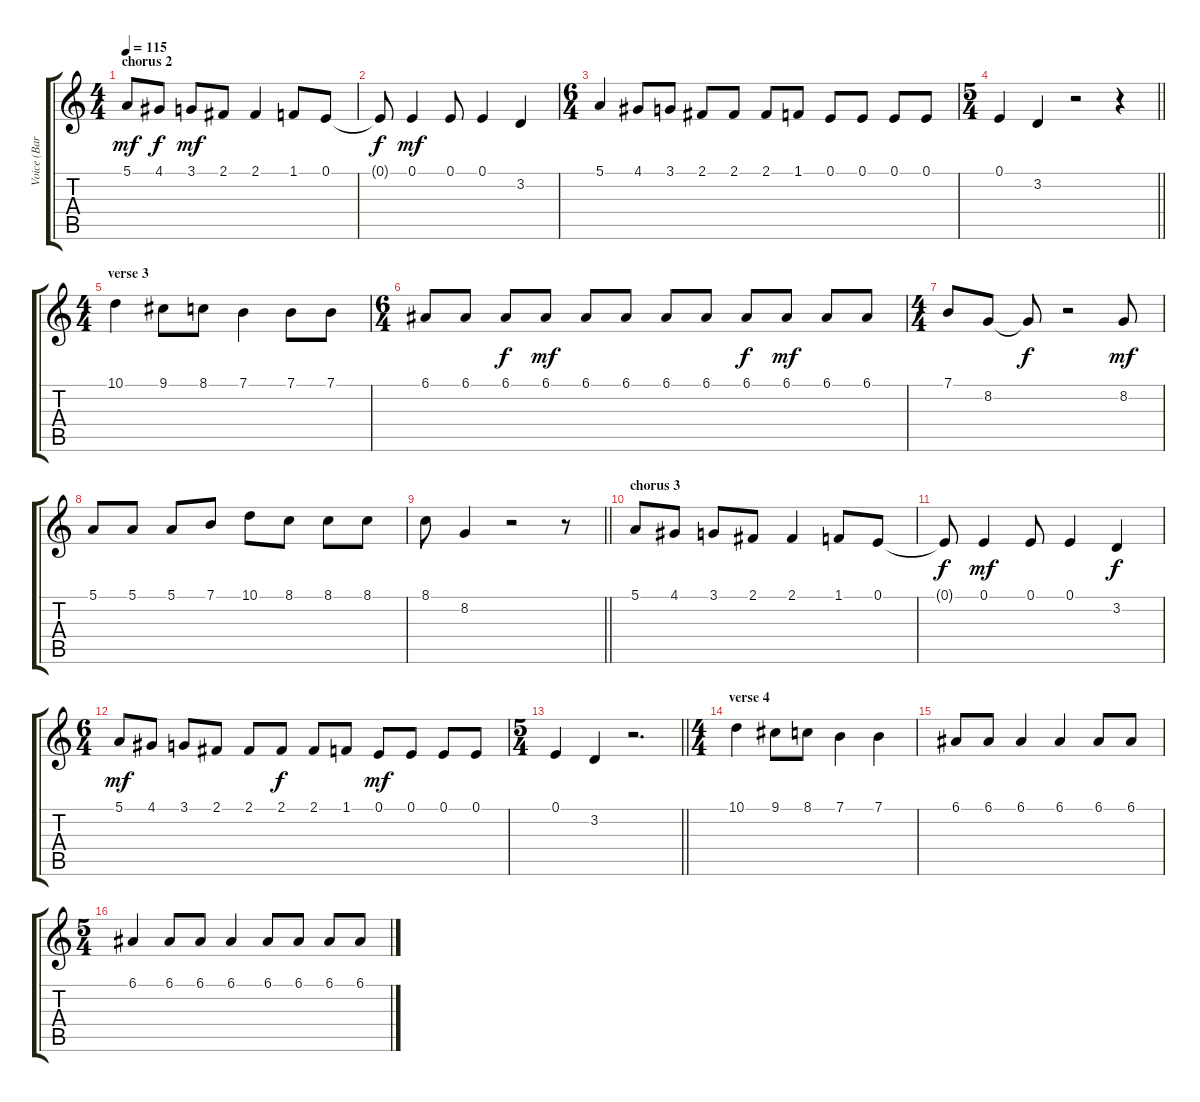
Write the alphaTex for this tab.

\track ("Voice (Barrett)" "Voice (Bar") {instrument lead6voice}
\staff {score tabs}
\tuning (E4 B3 G3 D3 A2 E2) {hide}
\ts (4 4)
\section ("" "chorus 2")
\tempo 115
\clef g2
\ks c
5.1.8{dy mf} 4.1.8{dy f} 3.1.8{dy mf} 2.1.8 2.1.4 1.1.8 0.1.8 |
0.1{t}.8{dy f} 0.1.4{dy mf} 0.1.8 0.1.4 3.2.4 |
\ts (6 4)
5.1.4 4.1.8 3.1.8 2.1.8 2.1.8 2.1.8 1.1.8 0.1.8 0.1.8 0.1.8 0.1.8 |
\ts (5 4)
\barLineRight lightlight
0.1.4 3.2.4 r.2 r.4 |
\ts (4 4)
\section ("" "verse 3")
10.1.4 9.1.8 8.1.8 7.1.4 7.1.8 7.1.8 |
\ts (6 4)
6.1.8 6.1.8 6.1.8{dy f} 6.1.8{dy mf} 6.1.8 6.1.8 6.1.8 6.1.8 6.1.8{dy f} 6.1.8{dy mf} 6.1.8 6.1.8 |
\ts (4 4)
7.1.8 8.2.8 8.2{t}.8{dy f} r.2 8.2.8{dy mf} |
5.1.8 5.1.8 5.1.8 7.1.8 10.1.8 8.1.8 8.1.8 8.1.8 |
\barLineRight lightlight
8.1.8 8.2.4 r.2 r.8 |
\section ("" "chorus 3")
5.1.8 4.1.8 3.1.8 2.1.8 2.1.4 1.1.8 0.1.8 |
0.1{t}.8{dy f} 0.1.4{dy mf} 0.1.8 0.1.4 3.2.4{dy f} |
\ts (6 4)
5.1.8{dy mf} 4.1.8 3.1.8 2.1.8 2.1.8 2.1.8{dy f} 2.1.8 1.1.8 0.1.8{dy mf} 0.1.8 0.1.8 0.1.8 |
\ts (5 4)
\barLineRight lightlight
0.1.4 3.2.4 r.2{d} |
\ts (4 4)
\section ("" "verse 4")
10.1.4 9.1.8 8.1.8 7.1.4 7.1.4 |
6.1.8 6.1.8 6.1.4 6.1.4 6.1.8 6.1.8 |
\ts (5 4)
6.1.4 6.1.8 6.1.8 6.1.4 6.1.8 6.1.8 6.1.8 6.1.8
